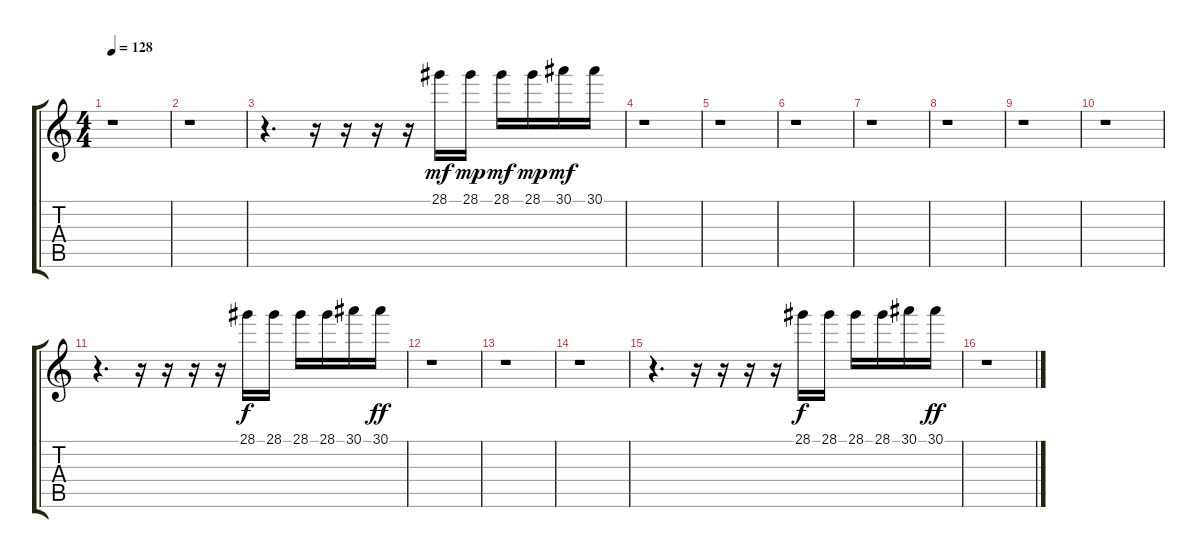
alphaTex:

\track "" {instrument woodblock}
\staff {score tabs}
\tuning (E4 B3 G3 D3 A2 E2) {hide}
\ts (4 4)
\tempo 128
\clef g2
\ks c
r.1{dy mf} |
r.1 |
r.4{d} r.16 r.16 r.16 r.16 28.1.16 28.1.16{dy mp} 28.1.16{dy mf} 28.1.16{dy mp} 30.1.16{dy mf} 30.1.16 |
r.1 |
r.1 |
r.1 |
r.1 |
r.1 |
r.1 |
r.1 |
r.4{d} r.16 r.16 r.16 r.16 28.1.16{dy f} 28.1.16 28.1.16 28.1.16 30.1.16 30.1.16{dy ff} |
r.1 |
r.1 |
r.1 |
r.4{d} r.16 r.16 r.16 r.16 28.1.16{dy f} 28.1.16 28.1.16 28.1.16 30.1.16 30.1.16{dy ff} |
r.1
